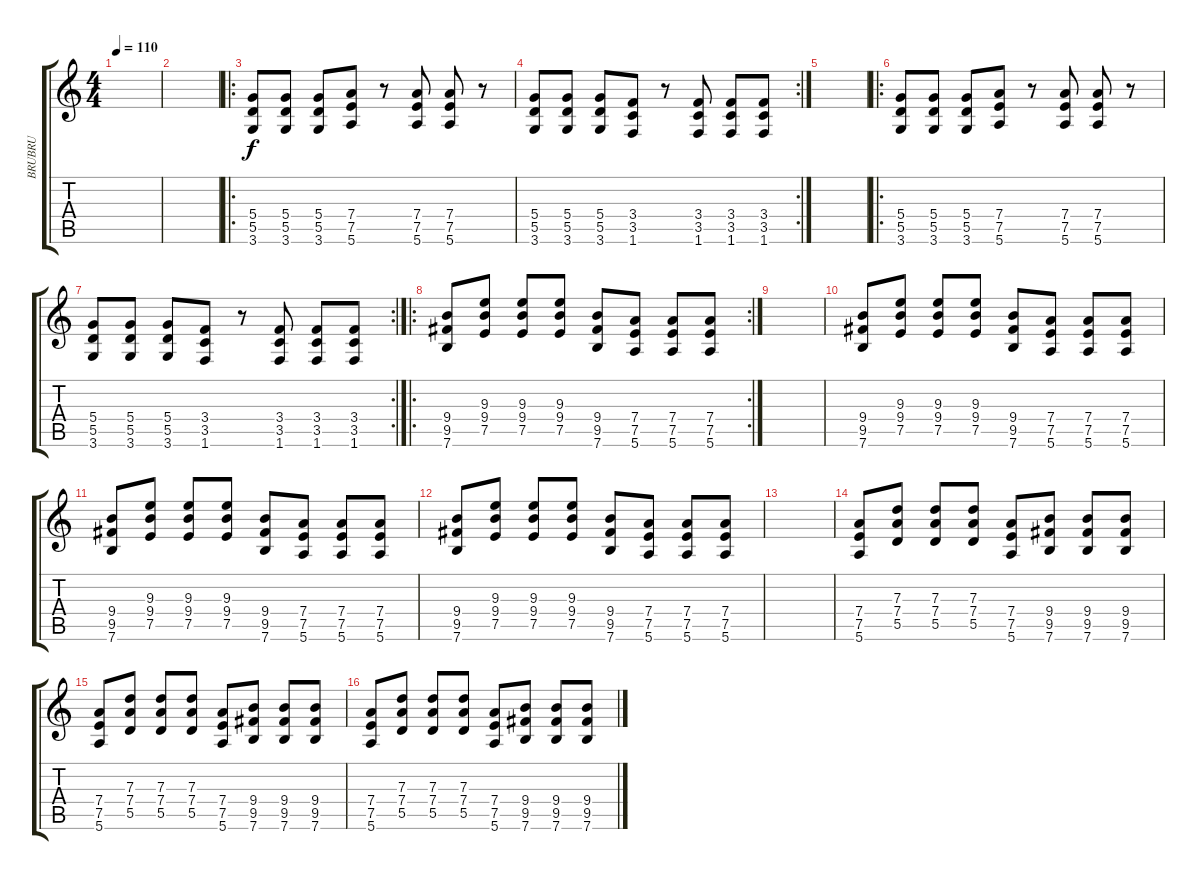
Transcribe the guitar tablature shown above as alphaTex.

\track ("BRUBRU" "BRUBRU") {instrument overdrivenguitar}
\staff {score tabs}
\tuning (E4 B3 G3 D3 A2 E2) {hide}
\ts (4 4)
\tempo 110
\clef g2
\ks c
|
|
\ro
(5.4 5.5 3.6).8 (5.4 5.5 3.6).8 (5.4 5.5 3.6).8 (7.4 7.5 5.6).8 r.8 (7.4 7.5 5.6).8 (7.4 7.5 5.6).8 r.8 |
\rc 2
(5.4 5.5 3.6).8 (5.4 5.5 3.6).8 (5.4 5.5 3.6).8 (3.4 3.5 1.6).8 r.8 (3.4 3.5 1.6).8 (3.4 3.5 1.6).8 (3.4 3.5 1.6).8 |
|
\ro
(5.4 5.5 3.6).8 (5.4 5.5 3.6).8 (5.4 5.5 3.6).8 (7.4 7.5 5.6).8 r.8 (7.4 7.5 5.6).8 (7.4 7.5 5.6).8 r.8 |
\rc 2
(5.4 5.5 3.6).8 (5.4 5.5 3.6).8 (5.4 5.5 3.6).8 (3.4 3.5 1.6).8 r.8 (3.4 3.5 1.6).8 (3.4 3.5 1.6).8 (3.4 3.5 1.6).8 |
\ro
\rc 2
(9.4 9.5 7.6).8 (9.3 9.4 7.5).8 (9.3 9.4 7.5).8 (9.3 9.4 7.5).8 (9.4 9.5 7.6).8 (7.4 7.5 5.6).8 (7.4 7.5 5.6).8 (7.4 7.5 5.6).8 |
|
(9.4 9.5 7.6).8 (9.3 9.4 7.5).8 (9.3 9.4 7.5).8 (9.3 9.4 7.5).8 (9.4 9.5 7.6).8 (7.4 7.5 5.6).8 (7.4 7.5 5.6).8 (7.4 7.5 5.6).8 |
(9.4 9.5 7.6).8 (9.3 9.4 7.5).8 (9.3 9.4 7.5).8 (9.3 9.4 7.5).8 (9.4 9.5 7.6).8 (7.4 7.5 5.6).8 (7.4 7.5 5.6).8 (7.4 7.5 5.6).8 |
(9.4 9.5 7.6).8 (9.3 9.4 7.5).8 (9.3 9.4 7.5).8 (9.3 9.4 7.5).8 (9.4 9.5 7.6).8 (7.4 7.5 5.6).8 (7.4 7.5 5.6).8 (7.4 7.5 5.6).8 |
|
(7.4 7.5 5.6).8 (7.3 7.4 5.5).8 (7.3 7.4 5.5).8 (7.3 7.4 5.5).8 (7.4 7.5 5.6).8 (9.4 9.5 7.6).8 (9.4 9.5 7.6).8 (9.4 9.5 7.6).8 |
(7.4 7.5 5.6).8 (7.3 7.4 5.5).8 (7.3 7.4 5.5).8 (7.3 7.4 5.5).8 (7.4 7.5 5.6).8 (9.4 9.5 7.6).8 (9.4 9.5 7.6).8 (9.4 9.5 7.6).8 |
(7.4 7.5 5.6).8 (7.3 7.4 5.5).8 (7.3 7.4 5.5).8 (7.3 7.4 5.5).8 (7.4 7.5 5.6).8 (9.4 9.5 7.6).8 (9.4 9.5 7.6).8 (9.4 9.5 7.6).8
